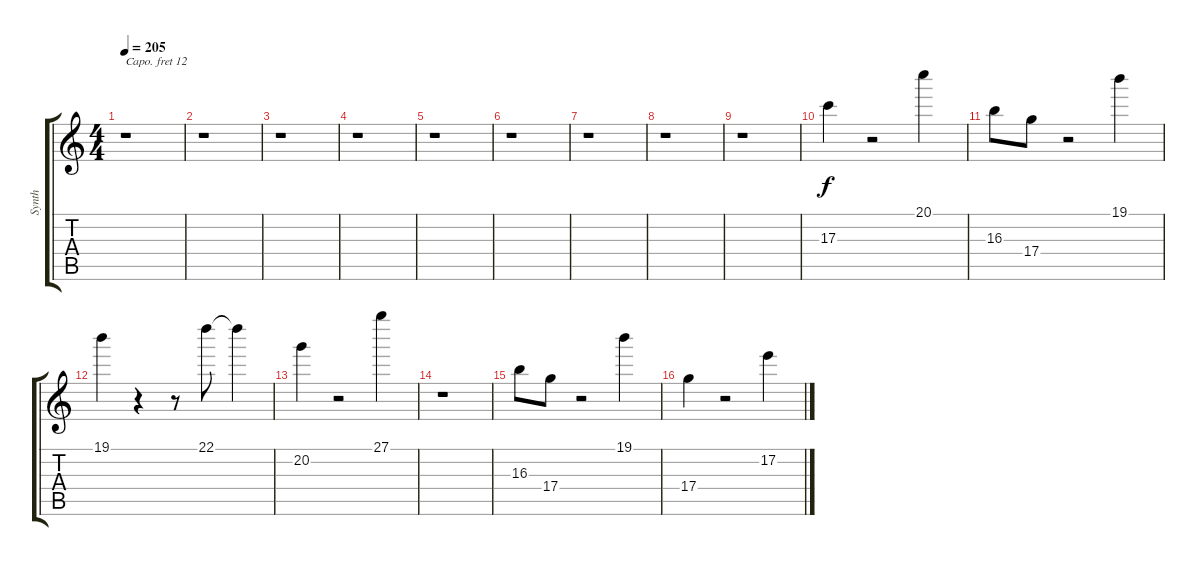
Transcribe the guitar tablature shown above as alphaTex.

\track ("Synth" "Synth") {instrument lead1square}
\staff {score tabs}
\capo 12
\tuning (E4 B3 G3 D3 A2 E2) {hide}
\ts (4 4)
\tempo 205
\clef g2
\ks c
r.1{dy f} |
r.1 |
r.1 |
r.1 |
r.1 |
r.1 |
r.1 |
r.1 |
r.1 |
17.3.4 r.2 20.1.4 |
16.3.8 17.4.8 r.2 19.1.4 |
19.1.4 r.4 r.8 22.1.8 22.1{t}.4 |
20.2.4 r.2 27.1.4 |
r.1 |
16.3.8 17.4.8 r.2 19.1.4 |
17.4.4 r.2 17.2.4
